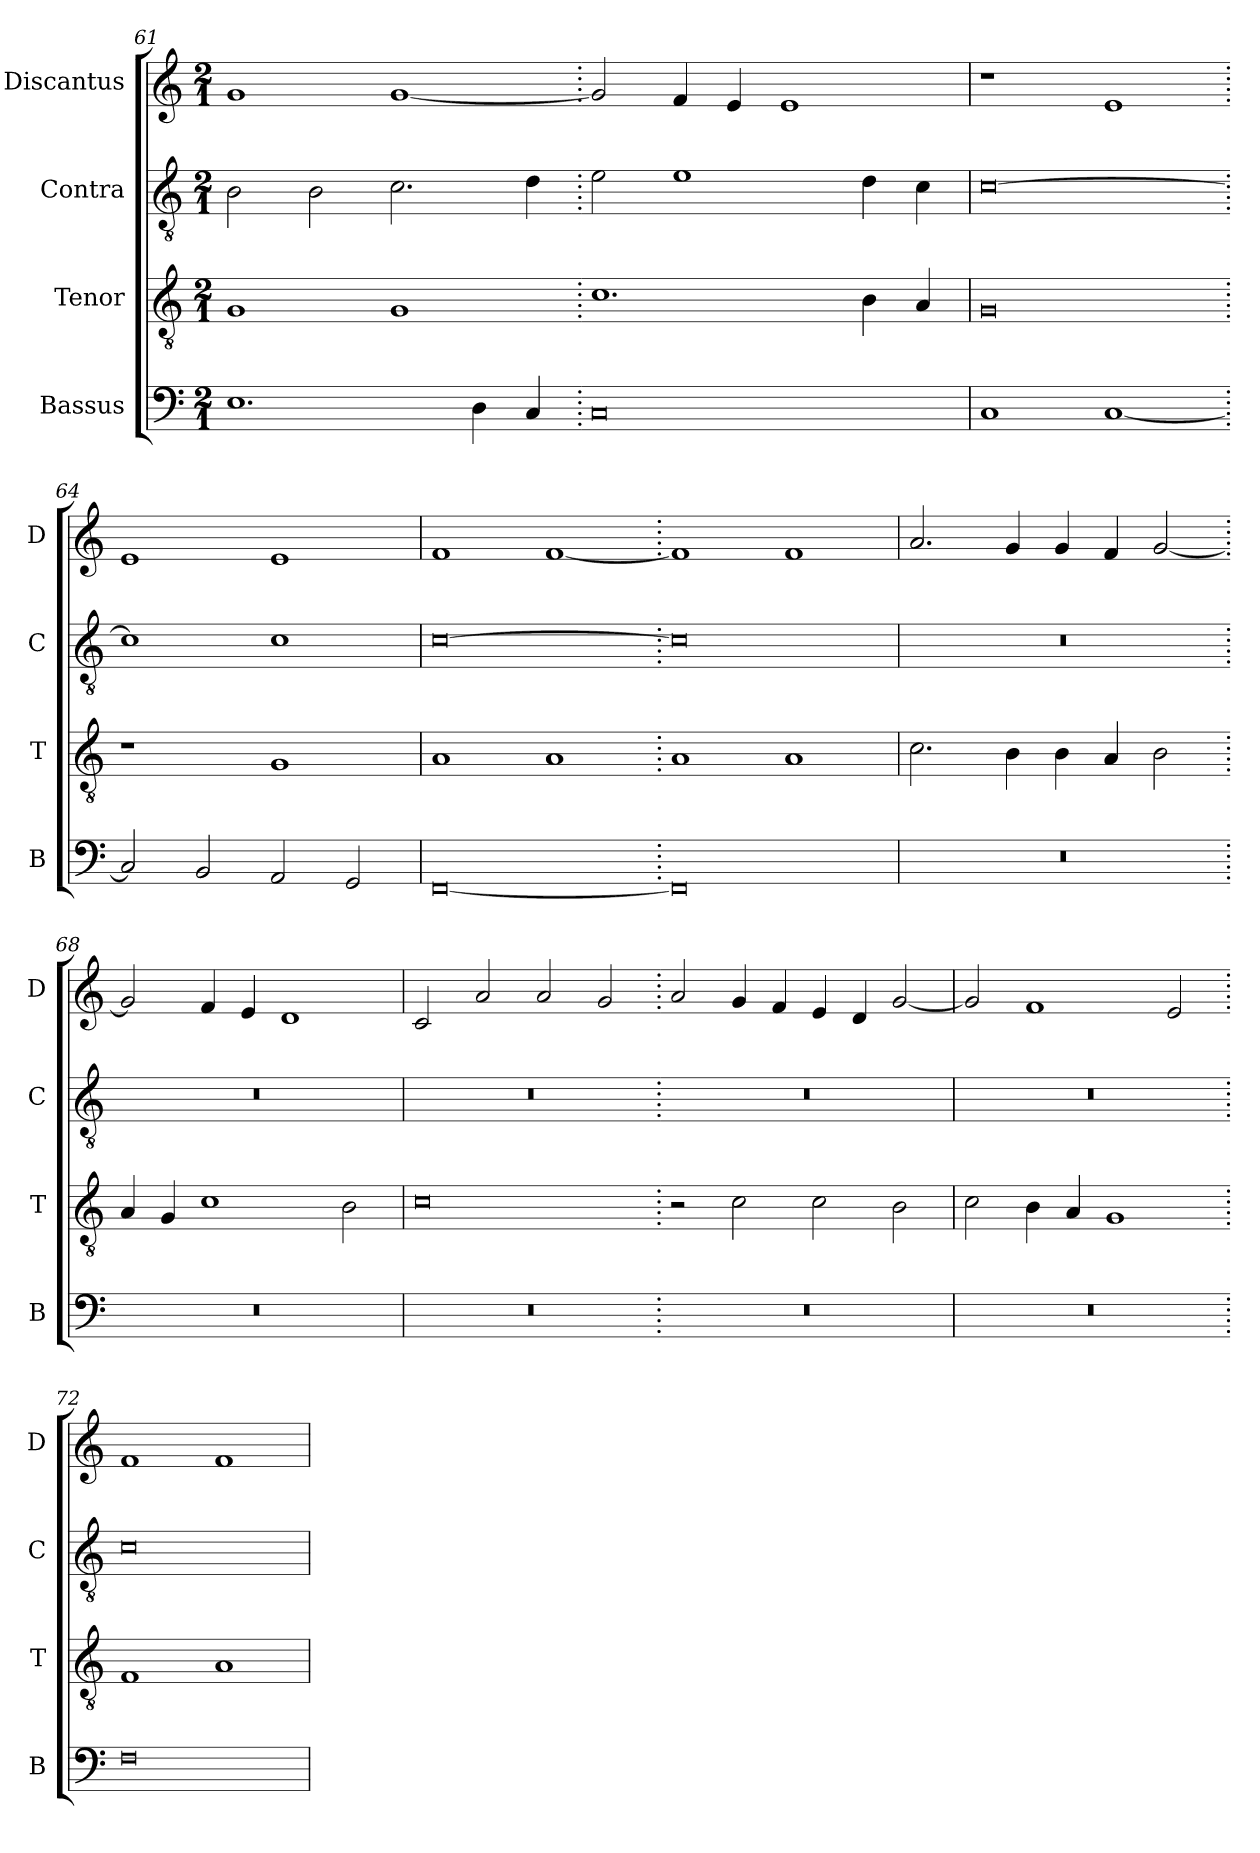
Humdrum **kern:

**kern	**kern	**kern	**kern
*part4	*part3	*part2	*part1
*staff4	*staff3	*staff2	*staff1
*I"Bassus	*I"Tenor	*I"Contra	*I"Discantus
*I'B	*I'T	*I'C	*I'D
*clefF4	*clefGv2	*clefGv2	*clefG2
*k[]	*k[]	*k[]	*k[]
*M2/1	*M2/1	*M2/1	*M2/1
=61	=61	=61	=61
1.E	1G	2B\	1g
.	.	2B\	.
.	1G	2.c\	[1g
4D\	.	.	.
4C/	.	4d\	.
=62.	=62.	=62.	=62.
0C	1.c	2e\	2g/]
.	.	1e	4f/
.	.	.	4e/
.	.	.	1e
.	4B\	4d\	.
.	4A/	4c\	.
=63	=63	=63	=63
1C	0G	[0c	1r
[1C	.	.	1e
=64.	=64.	=64.	=64.
2C/]	1r	1c]	1e
2BB/	.	.	.
2AA/	1G	1c	1e
2GG/	.	.	.
=65	=65	=65	=65
[0FF	1A	[0c	1f
.	1A	.	[1f
=66.	=66.	=66.	=66.
0FF]	1A	0c]	1f]
.	1A	.	1f
=67	=67	=67	=67
0r	2.c\	0r	2.a/
.	4B\	.	4g/
.	4B\	.	4g/
.	4A/	.	4f/
.	2B\	.	[2g/
=68.	=68.	=68.	=68.
0r	4A/	0r	2g/]
.	4G/	.	.
.	1c	.	4f/
.	.	.	4e/
.	.	.	1d
.	2B\	.	.
=69	=69	=69	=69
0r	0c	0r	2c/
.	.	.	2a/
.	.	.	2a/
.	.	.	2g/
=70.	=70.	=70.	=70.
0r	2r	0r	2a/
.	2c\	.	4g/
.	.	.	4f/
.	2c\	.	4e/
.	.	.	4d/
.	2B\	.	[2g/
=71	=71	=71	=71
0r	2c\	0r	2g/]
.	4B\	.	1f
.	4A/	.	.
.	1G	.	.
.	.	.	2e/
=72.	=72.	=72.	=72.
0F	1F	0c	1f
.	1A	.	1f
=	=	=	=
*-	*-	*-	*-
